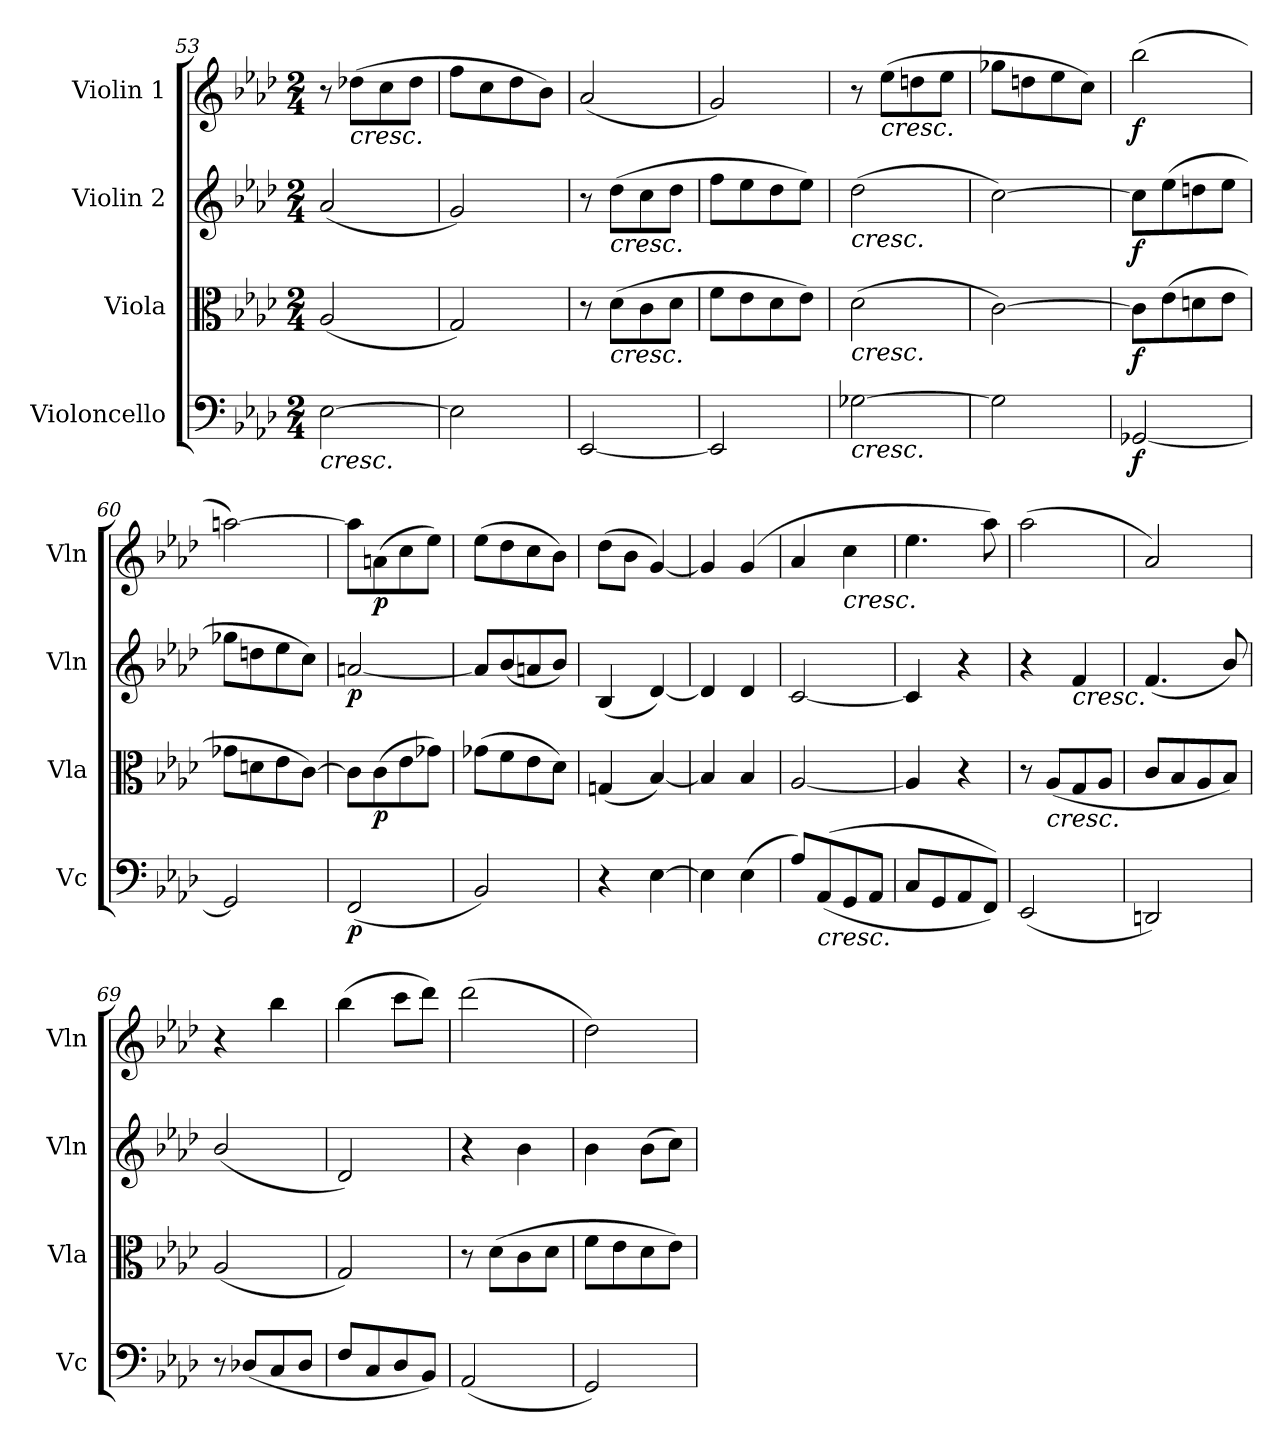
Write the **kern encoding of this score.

**kern	**dynam	**kern	**dynam	**kern	**dynam	**kern	**dynam
*part4	*part4	*part3	*part3	*part2	*part2	*part1	*part1
*staff4	*staff4	*staff3	*staff3	*staff2	*staff2	*staff1	*staff1
*I"Violoncello	*	*I"Viola	*	*I"Violin 2	*	*I"Violin 1	*
*I'Vc	*	*I'Vla	*	*I'Vln	*	*I'Vln	*
*clefF4	*	*clefC3	*	*clefG2	*	*clefG2	*
*k[b-e-a-d-]	*	*k[b-e-a-d-]	*	*k[b-e-a-d-]	*	*k[b-e-a-d-]	*
*M2/4	*	*M2/4	*	*M2/4	*	*M2/4	*
=53	=53	=53	=53	=53	=53	=53	=53
!LO:TX:b:i:t=cresc.	!	!	!	!	!	!	!
[2E-\	.	(2A-/	.	(2a-/	.	8r	.
!	!	!	!	!	!	!LO:TX:b:i:t=cresc.	!
.	.	.	.	.	.	(8dd-X\L	.
.	.	.	.	.	.	8cc\	.
.	.	.	.	.	.	8dd-\J	.
=54	=54	=54	=54	=54	=54	=54	=54
2E-\]	.	2G/)	.	2g/)	.	8ff\L	.
.	.	.	.	.	.	8cc\	.
.	.	.	.	.	.	8dd-\	.
.	.	.	.	.	.	8b-\J)	.
!!LO:LB:g=z
=55	=55	=55	=55	=55	=55	=55	=55
[2EE-/	.	8r	.	8r	.	(2a-/	.
!	!	!	!	!LO:TX:b:i:t=cresc.	!	!	!
!	!	!LO:TX:b:i:t=cresc.	!	!	!	!	!
.	.	(8d-\L	.	(8dd-\L	.	.	.
.	.	8c\	.	8cc\	.	.	.
.	.	8d-\J	.	8dd-\J	.	.	.
=56	=56	=56	=56	=56	=56	=56	=56
2EE-/]	.	8f\L	.	8ff\L	.	2g/)	.
.	.	8e-\	.	8ee-\	.	.	.
.	.	8d-\	.	8dd-\	.	.	.
.	.	8e-\J)	.	8ee-\J)	.	.	.
=57	=57	=57	=57	=57	=57	=57	=57
!	!	!	!	!LO:TX:b:i:t=cresc.	!	!	!
!	!	!LO:TX:b:i:t=cresc.	!	!	!	!	!
!LO:TX:b:i:t=cresc.	!	!	!	!	!	!	!
[2G-X\	.	(2d-\	.	(2dd-\	.	8r	.
!	!	!	!	!	!	!LO:TX:b:i:t=cresc.	!
.	.	.	.	.	.	(8ee-\L	.
.	.	.	.	.	.	8ddn\	.
.	.	.	.	.	.	8ee-\J	.
=58	=58	=58	=58	=58	=58	=58	=58
2G-\]	.	[2c\)	.	[2cc\)	.	8gg-X\L	.
.	.	.	.	.	.	8ddn\	.
.	.	.	.	.	.	8ee-\	.
.	.	.	.	.	.	8cc\J)	.
=59	=59	=59	=59	=59	=59	=59	=59
!	!LO:DY:b	!	!LO:DY:b	!	!LO:DY:b	!	!LO:DY:b
[2GG-X/	f	8c\L]	f	8cc\L]	f	(2bb-\	f
.	.	(8e-\	.	(8ee-\	.	.	.
.	.	8dn\	.	8ddn\	.	.	.
.	.	8e-\J	.	8ee-\J	.	.	.
=60	=60	=60	=60	=60	=60	=60	=60
2GG-/]	.	8g-X\L	.	8gg-X\L	.	[2aan\)	.
.	.	8dn\	.	8ddn\	.	.	.
.	.	8e-\	.	8ee-\	.	.	.
.	.	[8c\J)	.	8cc\J)	.	.	.
=61	=61	=61	=61	=61	=61	=61	=61
!	!LO:DY:b	!	!	!	!LO:DY:b	!	!
(2FF/	p	8c\L]	.	[2an/	p	8aa\L]	.
!	!	!	!LO:DY:b	!	!	!	!LO:DY:b
.	.	(8c\	p	.	.	(8an\	p
.	.	8e-\	.	.	.	8cc\	.
.	.	8g-X\J)	.	.	.	8ee-\J)	.
=62	=62	=62	=62	=62	=62	=62	=62
2BB-/)	.	(8g-X\L	.	8a/L]	.	(8ee-\L	.
.	.	8f\	.	(8b-/	.	8dd-\	.
.	.	8e-\	.	8an/	.	8cc\	.
.	.	8d-\J)	.	8b-/J)	.	8b-\J)	.
=63	=63	=63	=63	=63	=63	=63	=63
4r	.	(4Gn/	.	(4B-/	.	(8dd-\L	.
.	.	.	.	.	.	8b-\J	.
[4E-\	.	[4B-/)	.	[4d-/)	.	[4g/)	.
=64	=64	=64	=64	=64	=64	=64	=64
4E-\]	.	4B-/]	.	4d-/]	.	4g/]	.
(4E-\	.	4B-/	.	4d-/	.	(4g/	.
=65	=65	=65	=65	=65	=65	=65	=65
8A-/L)	.	[2A-/	.	[2c/	.	4a-/	.
!LO:TX:b:i:t=cresc.	!	!	!	!	!	!	!
((8AA-/	.	.	.	.	.	.	.
!	!	!	!	!	!	!LO:TX:b:i:t=cresc.	!
8GG/	.	.	.	.	.	4cc\	.
8AA-/J	.	.	.	.	.	.	.
!!LO:LB:g=z
=66	=66	=66	=66	=66	=66	=66	=66
8C/L	.	4A-/]	.	4c/]	.	4.ee-\	.
8GG/	.	.	.	.	.	.	.
8AA-/	.	4r	.	4r	.	.	.
8FF/J))	.	.	.	.	.	8aa-\)	.
=67	=67	=67	=67	=67	=67	=67	=67
(2EE-/	.	8r	.	4r	.	(2aa-\	.
!	!	!LO:TX:b:i:t=cresc.	!	!	!	!	!
.	.	(8A-/L	.	.	.	.	.
!	!	!	!	!LO:TX:b:i:t=cresc.	!	!	!
.	.	8G/	.	4f/	.	.	.
.	.	8A-/J	.	.	.	.	.
!!LO:PB:g=z
=68	=68	=68	=68	=68	=68	=68	=68
2DDn/)	.	8c/L	.	(4.f/	.	2a-/)	.
.	.	8B-/	.	.	.	.	.
.	.	8A-/	.	.	.	.	.
.	.	8B-/J)	.	8b-/)	.	.	.
=69	=69	=69	=69	=69	=69	=69	=69
8r	.	(2A-/	.	(2b-/	.	4r	.
(<8D-X/L	.	.	.	.	.	.	.
8C/	.	.	.	.	.	4bb-\	.
8D-/J	.	.	.	.	.	.	.
=70	=70	=70	=70	=70	=70	=70	=70
8F/L	.	2G/)	.	2d-/)	.	(4bb-\	.
8C/	.	.	.	.	.	.	.
8D-/	.	.	.	.	.	8ccc\L	.
8BB-/J)	.	.	.	.	.	8ddd-\J)	.
=71	=71	=71	=71	=71	=71	=71	=71
(2AA-/	.	8r	.	4r	.	(2ddd-\	.
.	.	(8d-\L	.	.	.	.	.
.	.	8c\	.	4b-\	.	.	.
.	.	8d-\J	.	.	.	.	.
=72	=72	=72	=72	=72	=72	=72	=72
2GG/)	.	8f\L	.	4b-\	.	2dd-\)	.
.	.	8e-\	.	.	.	.	.
.	.	8d-\	.	(8b-\L	.	.	.
.	.	8e-\J)	.	8cc\J)	.	.	.
=	=	=	=	=	=	=	=
*-	*-	*-	*-	*-	*-	*-	*-
